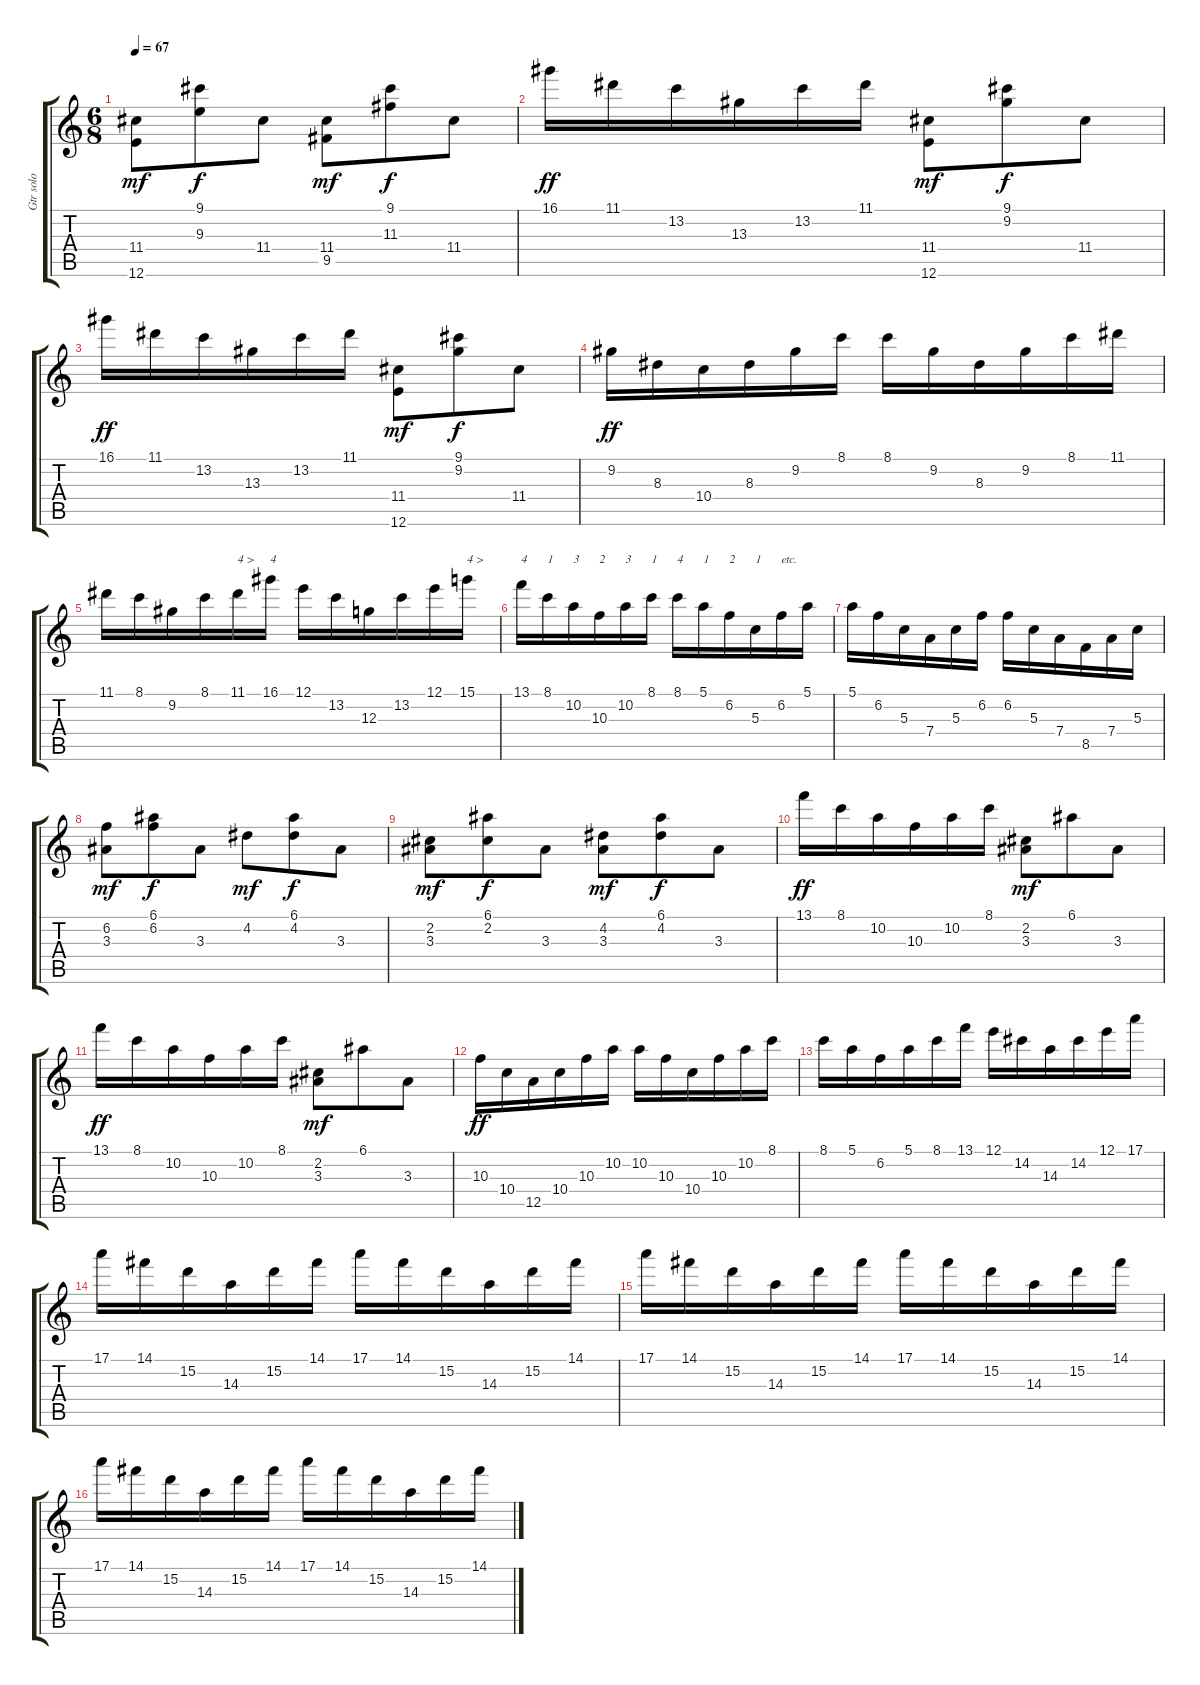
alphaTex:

\track ("Gtr solo" "Gtr solo") {instrument acousticguitarnylon}
\staff {score tabs}
\tuning (E4 B3 G3 D3 A2 E2) {hide}
\ts (6 8)
\tempo 67
\clef g2
\ks c
(11.4 12.6).8{dy mf} (9.1 9.3).8{dy f} 11.4.8 (11.4 9.5).8{dy mf} (9.1 11.3).8{dy f} 11.4.8 |
16.1.16{dy ff} 11.1.16 13.2.16 13.3.16 13.2.16 11.1.16 (11.4 12.6).8{dy mf} (9.1 9.2).8{dy f} 11.4.8 |
16.1.16{dy ff} 11.1.16 13.2.16 13.3.16 13.2.16 11.1.16 (11.4 12.6).8{dy mf} (9.1 9.2).8{dy f} 11.4.8 |
9.2.16{dy ff} 8.3.16 10.4.16 8.3.16 9.2.16 8.1.16 8.1.16 9.2.16 8.3.16 9.2.16 8.1.16 11.1.16 |
11.1.16 8.1.16 9.2.16 8.1.16 11.1.16{txt "4 >"} 16.1.16{txt "4"} 12.1.16 13.2.16 12.3.16 13.2.16 12.1.16 15.1.16{txt "4 >"} |
13.1.16{txt "4"} 8.1.16{txt "1"} 10.2.16{txt "3"} 10.3.16{txt "2"} 10.2.16{txt "3"} 8.1.16{txt "1"} 8.1.16{txt "4"} 5.1.16{txt "1"} 6.2.16{txt "2"} 5.3.16{txt "1"} 6.2.16{txt "etc."} 5.1.16 |
5.1.16 6.2.16 5.3.16 7.4.16 5.3.16 6.2.16 6.2.16 5.3.16 7.4.16 8.5.16 7.4.16 5.3.16 |
(6.2 3.3).8{dy mf} (6.1 6.2).8{dy f} 3.3.8 4.2.8{dy mf} (6.1 4.2).8{dy f} 3.3.8 |
(2.2 3.3).8{dy mf} (6.1 2.2).8{dy f} 3.3.8 (4.2 3.3).8{dy mf} (6.1 4.2).8{dy f} 3.3.8 |
13.1.16{dy ff} 8.1.16 10.2.16 10.3.16 10.2.16 8.1.16 (2.2 3.3).8{dy mf} 6.1.8 3.3.8 |
13.1.16{dy ff} 8.1.16 10.2.16 10.3.16 10.2.16 8.1.16 (2.2 3.3).8{dy mf} 6.1.8 3.3.8 |
10.3.16{dy ff} 10.4.16 12.5.16 10.4.16 10.3.16 10.2.16 10.2.16 10.3.16 10.4.16 10.3.16 10.2.16 8.1.16 |
8.1.16 5.1.16 6.2.16 5.1.16 8.1.16 13.1.16 12.1.16 14.2.16 14.3.16 14.2.16 12.1.16 17.1.16 |
17.1.16 14.1.16 15.2.16 14.3.16 15.2.16 14.1.16 17.1.16 14.1.16 15.2.16 14.3.16 15.2.16 14.1.16 |
17.1.16 14.1.16 15.2.16 14.3.16 15.2.16 14.1.16 17.1.16 14.1.16 15.2.16 14.3.16 15.2.16 14.1.16 |
17.1.16 14.1.16 15.2.16 14.3.16 15.2.16 14.1.16 17.1.16 14.1.16 15.2.16 14.3.16 15.2.16 14.1.16
